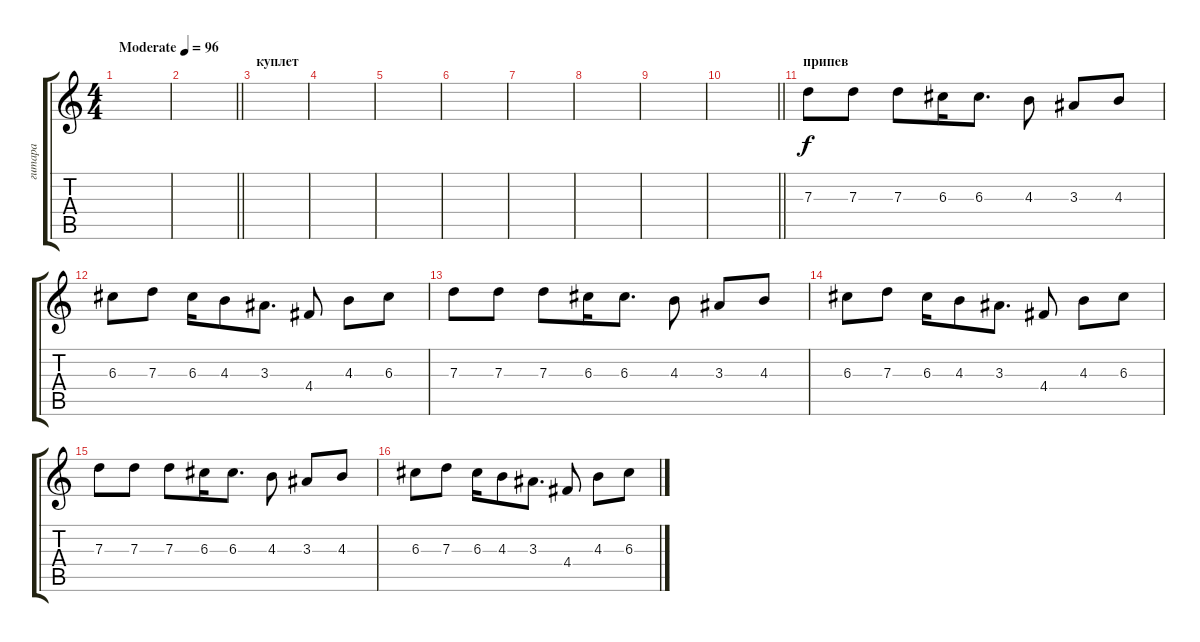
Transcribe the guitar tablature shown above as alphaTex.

\track ("гитара" "гитара") {instrument overdrivenguitar}
\staff {score tabs}
\tuning (E4 B3 G3 D3 A2 E2) {hide}
\ts (4 4)
\tempo (96 "Moderate")
\clef g2
\ks c
|
\barLineRight lightlight
|
\section ("" "куплет")
|
|
|
|
|
|
|
\barLineRight lightlight
|
\section ("" "припев")
7.3.8 7.3.8 7.3.8 6.3.16 6.3.8{d} 4.3.8 3.3.8 4.3.8 |
6.3.8 7.3.8 6.3.16 4.3.8 3.3.8{d} 4.4.8 4.3.8 6.3.8 |
7.3.8 7.3.8 7.3.8 6.3.16 6.3.8{d} 4.3.8 3.3.8 4.3.8 |
6.3.8 7.3.8 6.3.16 4.3.8 3.3.8{d} 4.4.8 4.3.8 6.3.8 |
7.3.8 7.3.8 7.3.8 6.3.16 6.3.8{d} 4.3.8 3.3.8 4.3.8 |
6.3.8 7.3.8 6.3.16 4.3.8 3.3.8{d} 4.4.8 4.3.8 6.3.8
